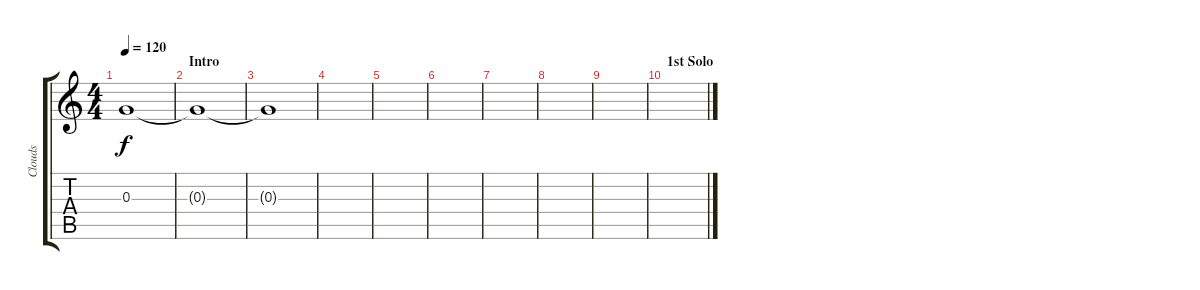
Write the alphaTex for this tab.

\track ("Clouds" "Clouds") {instrument distortionguitar}
\staff {score tabs}
\tuning (E4 B3 G3 D3 A2 E2) {hide}
\ts (4 4)
\tempo 120
\clef g2
\ks c
0.3.1{dy f volume 16 instrument birdtweet} |
\section ("" "Intro")
0.3{t}.1 |
0.3{t}.1 |
|
|
|
|
|
|
\section ("" "1st Solo")
